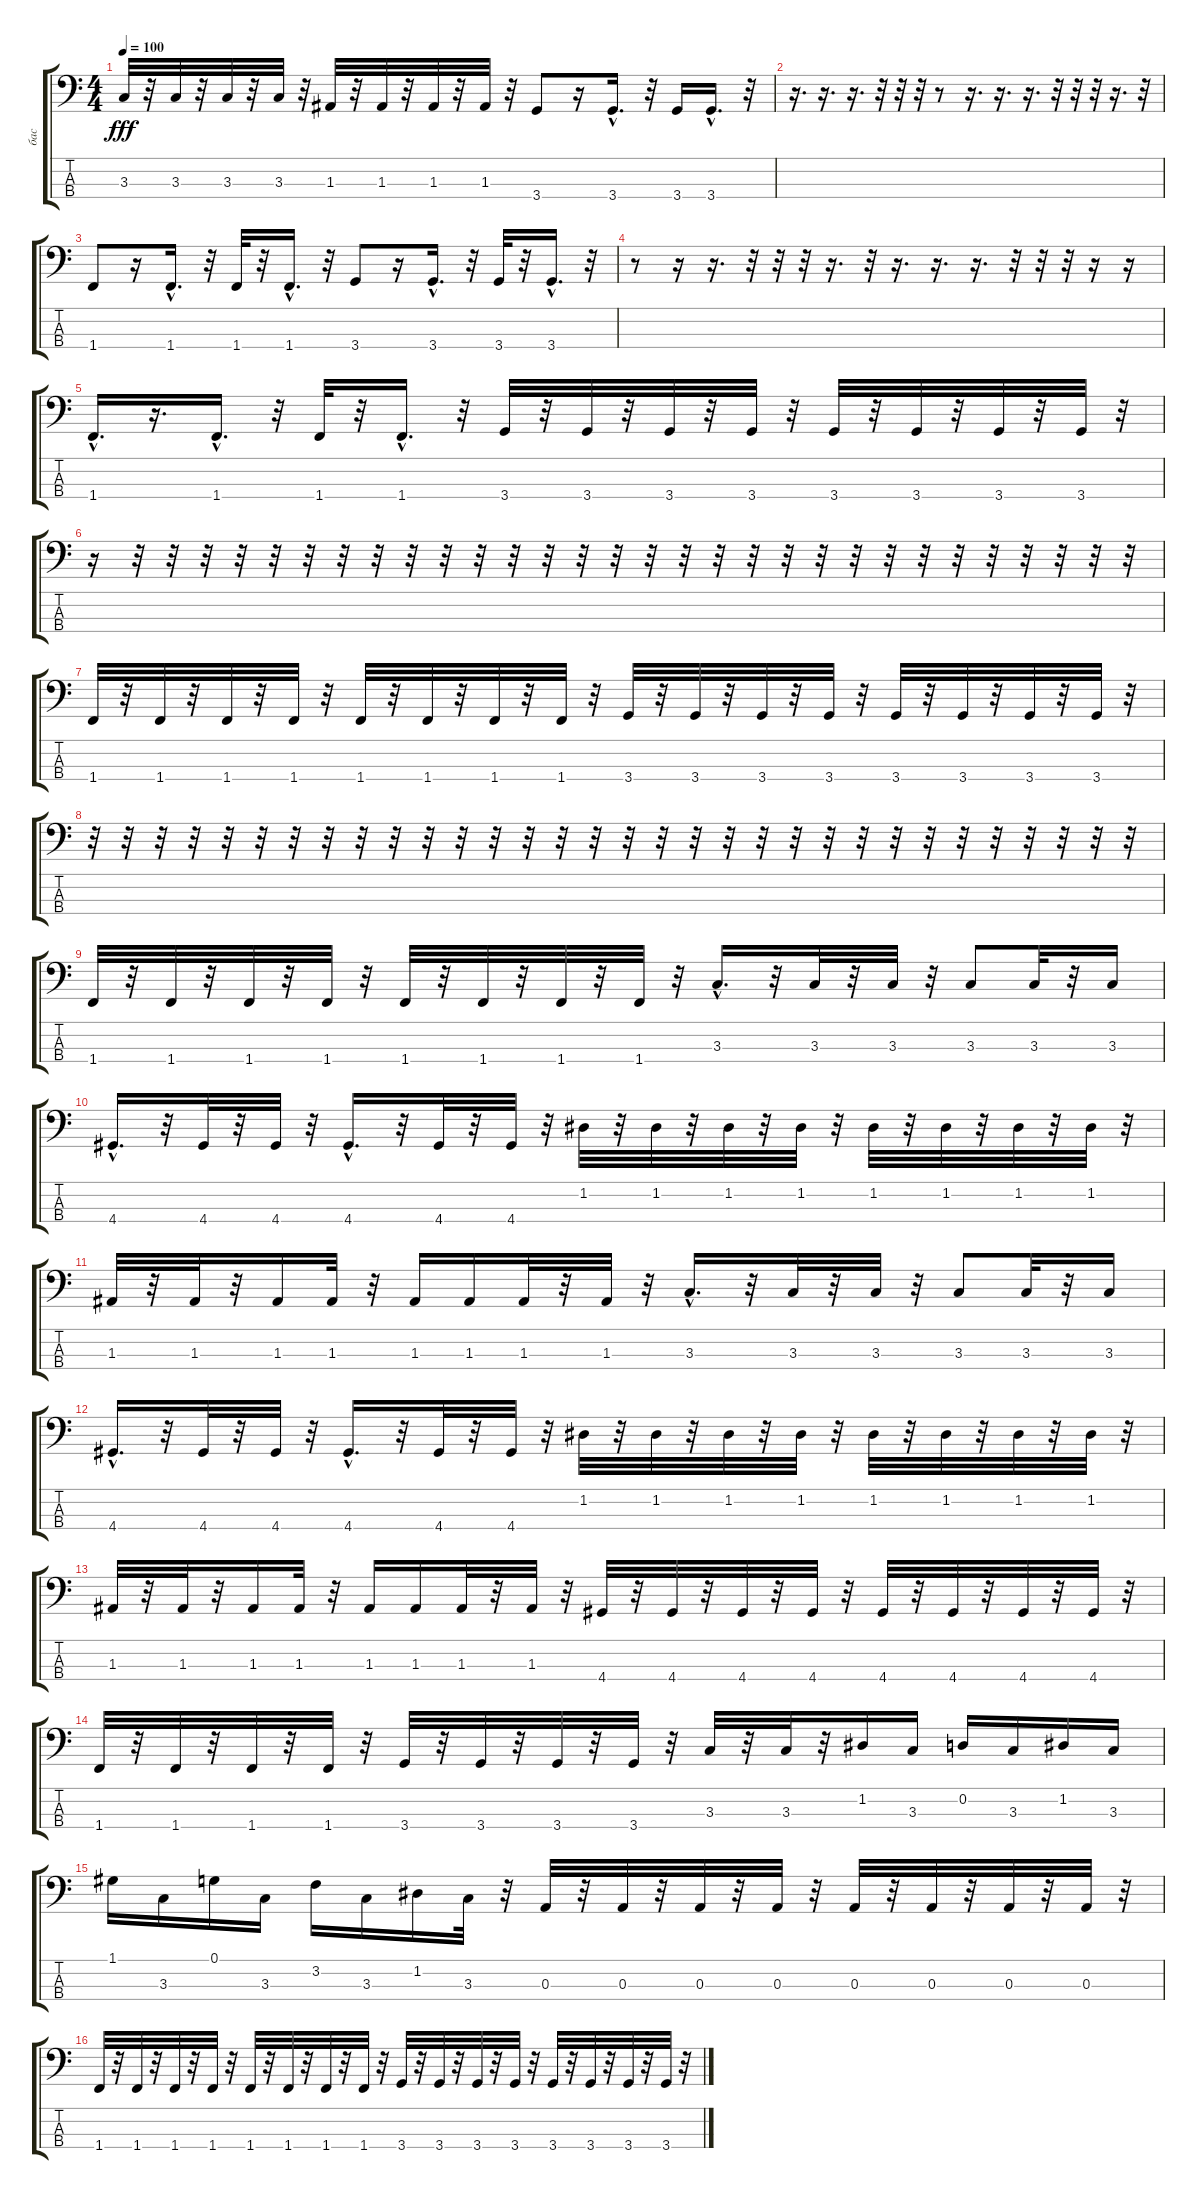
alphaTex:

\track ("бас" "бас") {instrument electricbasspick}
\staff {score tabs}
\tuning (G2 D2 A1 E1) {hide}
\ts (4 4)
\tempo 100
\clef f4
\ks c
3.3.32{dy fff} r.32 3.3.32 r.32 3.3.32 r.32 3.3.32 r.32 1.3.32 r.32 1.3.32 r.32 1.3.32 r.32 1.3.32 r.32 3.4.8 r.16 3.4{hac}.16{d} r.32 3.4.16 3.4{hac}.16{d} r.32 |
r.16{d} r.16{d} r.16{d} r.32 r.32 r.32 r.8 r.16{d} r.16{d} r.16{d} r.32 r.32 r.32 r.16{d} r.32 |
1.4.8 r.16 1.4{hac}.16{d} r.32 1.4.32 r.32 1.4{hac}.16{d} r.32 3.4.8 r.16 3.4{hac}.16{d} r.32 3.4.32 r.32 3.4{hac}.16{d} r.32 |
r.8 r.16 r.16{d} r.32 r.32 r.32 r.16{d} r.32 r.16{d} r.16{d} r.16{d} r.32 r.32 r.32 r.16 r.16 |
1.4{hac}.16{d} r.16{d} 1.4{hac}.16{d} r.32 1.4.32 r.32 1.4{hac}.16{d} r.32 3.4.32 r.32 3.4.32 r.32 3.4.32 r.32 3.4.32 r.32 3.4.32 r.32 3.4.32 r.32 3.4.32 r.32 3.4.32 r.32 |
r.16 r.32 r.32 r.32 r.32 r.32 r.32 r.32 r.32 r.32 r.32 r.32 r.32 r.32 r.32 r.32 r.32 r.32 r.32 r.32 r.32 r.32 r.32 r.32 r.32 r.32 r.32 r.32 r.32 r.32 r.32 |
1.4.32 r.32 1.4.32 r.32 1.4.32 r.32 1.4.32 r.32 1.4.32 r.32 1.4.32 r.32 1.4.32 r.32 1.4.32 r.32 3.4.32 r.32 3.4.32 r.32 3.4.32 r.32 3.4.32 r.32 3.4.32 r.32 3.4.32 r.32 3.4.32 r.32 3.4.32 r.32 |
r.32 r.32 r.32 r.32 r.32 r.32 r.32 r.32 r.32 r.32 r.32 r.32 r.32 r.32 r.32 r.32 r.32 r.32 r.32 r.32 r.32 r.32 r.32 r.32 r.32 r.32 r.32 r.32 r.32 r.32 r.32 r.32 |
1.4.32 r.32 1.4.32 r.32 1.4.32 r.32 1.4.32 r.32 1.4.32 r.32 1.4.32 r.32 1.4.32 r.32 1.4.32 r.32 3.3{hac}.16{d} r.32 3.3.32 r.32 3.3.32 r.32 3.3.8 3.3.32 r.32 3.3.16 |
4.4{hac}.16{d} r.32 4.4.32 r.32 4.4.32 r.32 4.4{hac}.16{d} r.32 4.4.32 r.32 4.4.32 r.32 1.2.32 r.32 1.2.32 r.32 1.2.32 r.32 1.2.32 r.32 1.2.32 r.32 1.2.32 r.32 1.2.32 r.32 1.2.32 r.32 |
1.3.32 r.32 1.3.32 r.32 1.3.16 1.3.32 r.32 1.3.16 1.3.16 1.3.32 r.32 1.3.32 r.32 3.3{hac}.16{d} r.32 3.3.32 r.32 3.3.32 r.32 3.3.8 3.3.32 r.32 3.3.16 |
4.4{hac}.16{d} r.32 4.4.32 r.32 4.4.32 r.32 4.4{hac}.16{d} r.32 4.4.32 r.32 4.4.32 r.32 1.2.32 r.32 1.2.32 r.32 1.2.32 r.32 1.2.32 r.32 1.2.32 r.32 1.2.32 r.32 1.2.32 r.32 1.2.32 r.32 |
1.3.32 r.32 1.3.32 r.32 1.3.16 1.3.32 r.32 1.3.16 1.3.16 1.3.32 r.32 1.3.32 r.32 4.4.32 r.32 4.4.32 r.32 4.4.32 r.32 4.4.32 r.32 4.4.32 r.32 4.4.32 r.32 4.4.32 r.32 4.4.32 r.32 |
1.4.32 r.32 1.4.32 r.32 1.4.32 r.32 1.4.32 r.32 3.4.32 r.32 3.4.32 r.32 3.4.32 r.32 3.4.32 r.32 3.3.32 r.32 3.3.32 r.32 1.2.16 3.3.16 0.2.16 3.3.16 1.2.16 3.3.16 |
1.1.16 3.3.16 0.1.16 3.3.16 3.2.16 3.3.16 1.2.16 3.3.32 r.32 0.3.32 r.32 0.3.32 r.32 0.3.32 r.32 0.3.32 r.32 0.3.32 r.32 0.3.32 r.32 0.3.32 r.32 0.3.32 r.32 |
1.4.32 r.32 1.4.32 r.32 1.4.32 r.32 1.4.32 r.32 1.4.32 r.32 1.4.32 r.32 1.4.32 r.32 1.4.32 r.32 3.4.32 r.32 3.4.32 r.32 3.4.32 r.32 3.4.32 r.32 3.4.32 r.32 3.4.32 r.32 3.4.32 r.32 3.4.32 r.32
